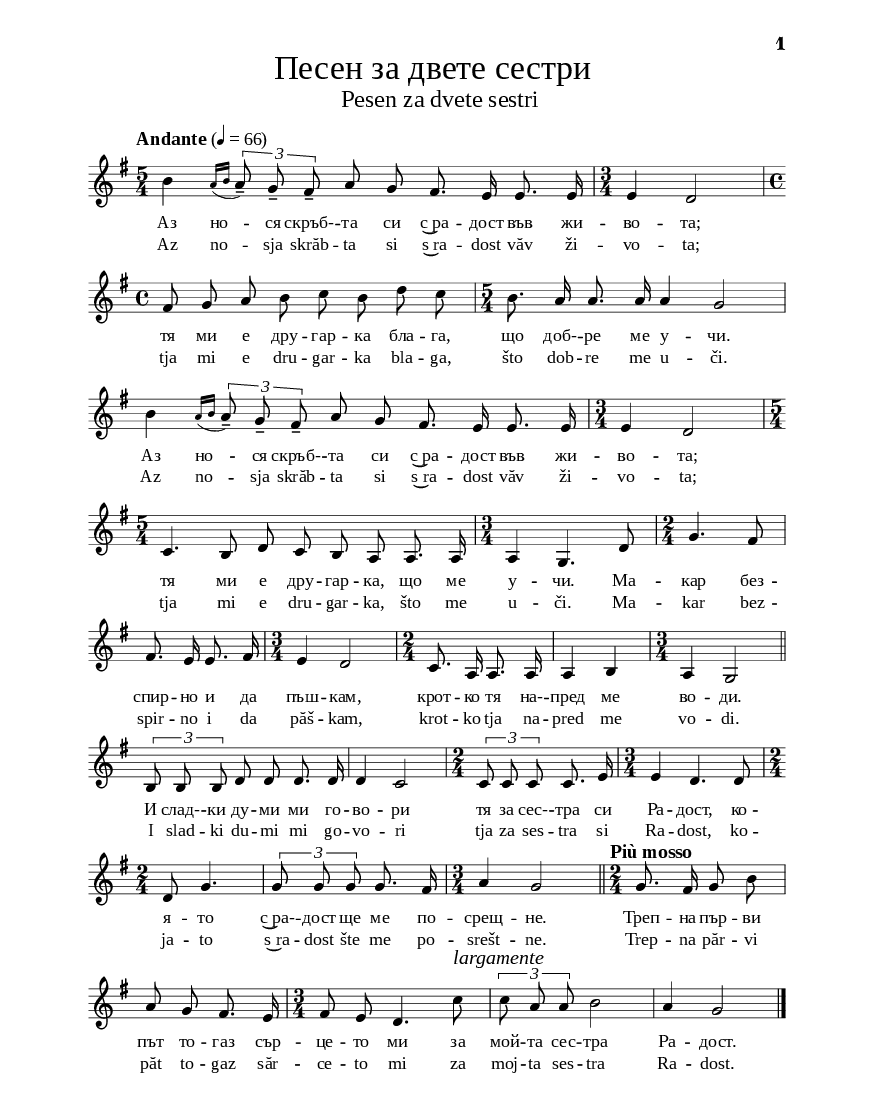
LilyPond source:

\version "2.24.3"

% include paper part and global functions
\include "include/globals.ily"

\bookpart {
  \label #'ref180
  \tocItem \markup "Песен за двете сестри – Pesen za dvete sestri"
  \include "include/bookpart-paper.ily"
  \score {
    \include "include/score-layout.ily"

    \new Voice \absolute {
      \clef treble
      \key g \major
      \time 5/4
      \tempoFunc "Andante" 4 "66"
      \autoBeamOff
      b'4
      \grace {  a'16 ( [  b'16 ] } \times 2/3 {
        a'8 )
        --  g'8 --  fis'8 --
      }
      a'8  g'8  fis'8.  e'16  e'8. e'16 | % 2
      \time 3/4   % 2
      e'4  d'2 \break | % 3
      \time 4/4   % 3
      fis'8  g'8  a'8  b'8  c''8
      b'8  d''8  c''8 | % 4
      \time 5/4  b'8.  a'16  a'8.  a'16  a'4 g'2 \break | % 5
      b'4
      \grace { a'16 ( [ b'16 ] } \times 2/3 {
        a'8 )
        -- g'8 -- fis'8 --
      }
      a'8 g'8 fis'8. e'16 e'8.
      e'16 | % 6
      \time 3/4  | % 6
      e'4 d'2 \break | % 7
      \time 5/4  | % 7
      c'4. b8 d'8 c'8 b8 a8
      a8. a16 | % 8
      \time 3/4  | % 8
      a4 g4. d'8 | % 9
      \time 2/4  | % 9
      g'4. fis'8 \break |
      fis'8. e'16 e'8. fis'16 | % 11
      \time 3/4  | % 11
      e'4 d'2 | % 12
      \time 2/4  | % 12
      c'8. a16 a8. a16 | % 13
      a4 b4 | % 14
      \time 3/4  | % 14
      a4 g2 \bar "||"
      \break | % 15
      \times 2/3  {
        b8 b8 b8
      }
      d'8 d'8 d'8. d'16 | % 16
      d'4 c'2 | % 17
      \time 2/4  | % 17
      \times 2/3  {
        c'8 c'8 c'8
      }
      c'8. e'16  | % 18
      \time 3/4  | % 18
      e'4 d'4. d'8 | % 19
      \time 2/4 \break | % 19
      d'8 g'4. |
      \times 2/3  {
        g'8 g'8 g'8
      }
      g'8. fis'16  | % 21
      \time 3/4  | % 21
      a'4 g'2 \bar "||"
      \time 2/4  | % 22
      \tempo"Più mosso" g'8. fis'16
      g'8  b'8 | \break % 23
      a'8 g'8 fis'8. e'16 | % 24
      \time 3/4  | % 24
      fis'8 e'8 d'4.  c''8 ^\markup{
        \huge \italic  {largamente}
      }
      | % 25
      \times 2/3  {
        c''8 a'8 a'8
      }
      b'2 | % 26
      a'4 g'2 \bar "|."

    }
    \addlyrics {
      Аз  но -- ся "скръб-" -- та си
      с~ра -- дост във жи -- во -- та;
      тя ми е дру -- гар -- ка бла --
      га, що "доб-" -- ре ме у -- чи. Аз
      но -- ся "скръб-" -- та си
      с~ра -- дост във жи -- во -- та;
      тя ми е дру -- гар -- ка, що ме
      у -- чи. Ма -- кар без -- спир -- но
      и да пъш -- кам, крот -- ко тя "на-"
      -- пред ме во -- ди. И "слад-" -- ки
      ду -- ми ми го -- во -- ри тя за
      "сес-" -- тра си Ра -- дост, ко -- я --
      то "с~ра-" -- дост ще ме по -- срещ
      -- не. Треп -- на пър -- ви път то
      -- газ сър -- це -- то ми за мой --
      та сес -- тра Ра -- дост.
    }

    \addlyrics {
      Az  no -- sja skrăb -- ta si
      s~ra -- dost văv ži -- vo -- ta;
      tja mi e dru -- gar -- ka bla --
      ga, što dob -- re me u -- či. Az
      no -- sja skrăb -- ta si
      s~ra -- dost văv ži -- vo -- ta;
      tja mi e dru -- gar -- ka, što me
      u -- či. Ma -- kar bez -- spir -- no
      i da păš -- kam, krot -- ko tja na
      -- pred me vo -- di. I slad -- ki
      du -- mi mi go -- vo -- ri tja za
      ses -- tra si Ra -- dost, ko -- ja --
      to s~ra -- dost šte me po -- srešt
      -- ne. Trep -- na păr -- vi păt to
      -- gaz săr -- ce -- to mi za moj --
      ta ses -- tra Ra -- dost.
    }


    \header {
      title = \titleFunc "Песен за двете сестри "" Pesen za dvete sestri"
    }

    \midi{}

  } % score

  \pageBreak

  % include foreign translation(s) of the song
  \version "2.24.3"

\markup \fill-line { \fontsize #deTitleFontSize "Das Lied über die zwei Schwestern" }
\markup \null
\markup \null
\markup \fontsize #deCoupletFontSize {
  \hspace #10
  \override #`(baseline-skip . ,deCoupletBaselineSkip)

  \column {

    \line { " "Ich trage in meinem Leben das Leid mit Freude – }

    \line { " "es ist meine gute Freundin, die mich so gut lehrt. }

    \line { " "Ich trage in meinem Leben das Leid mit Freude.}

    \line { " "Es ist meine Freundin, die mich lehrt.}

    \line { " "Obgleich ich unaufhörlich seufze, }

    \line { " "bringt sie mich sanftmütig voran. }

    \line { " "Und sie spricht zu mir süße Worte}

    \line { " "über ihre Schwester Freude,}

    \line { " "die mich mit Freude empfangen wird.}

    \line { " "Dann erzitterte mein Herz zum ersten Mal }

    \line { " "wegen meiner Schwester Freude.}

  }
}



} % bookpart

% Più mosso
%
